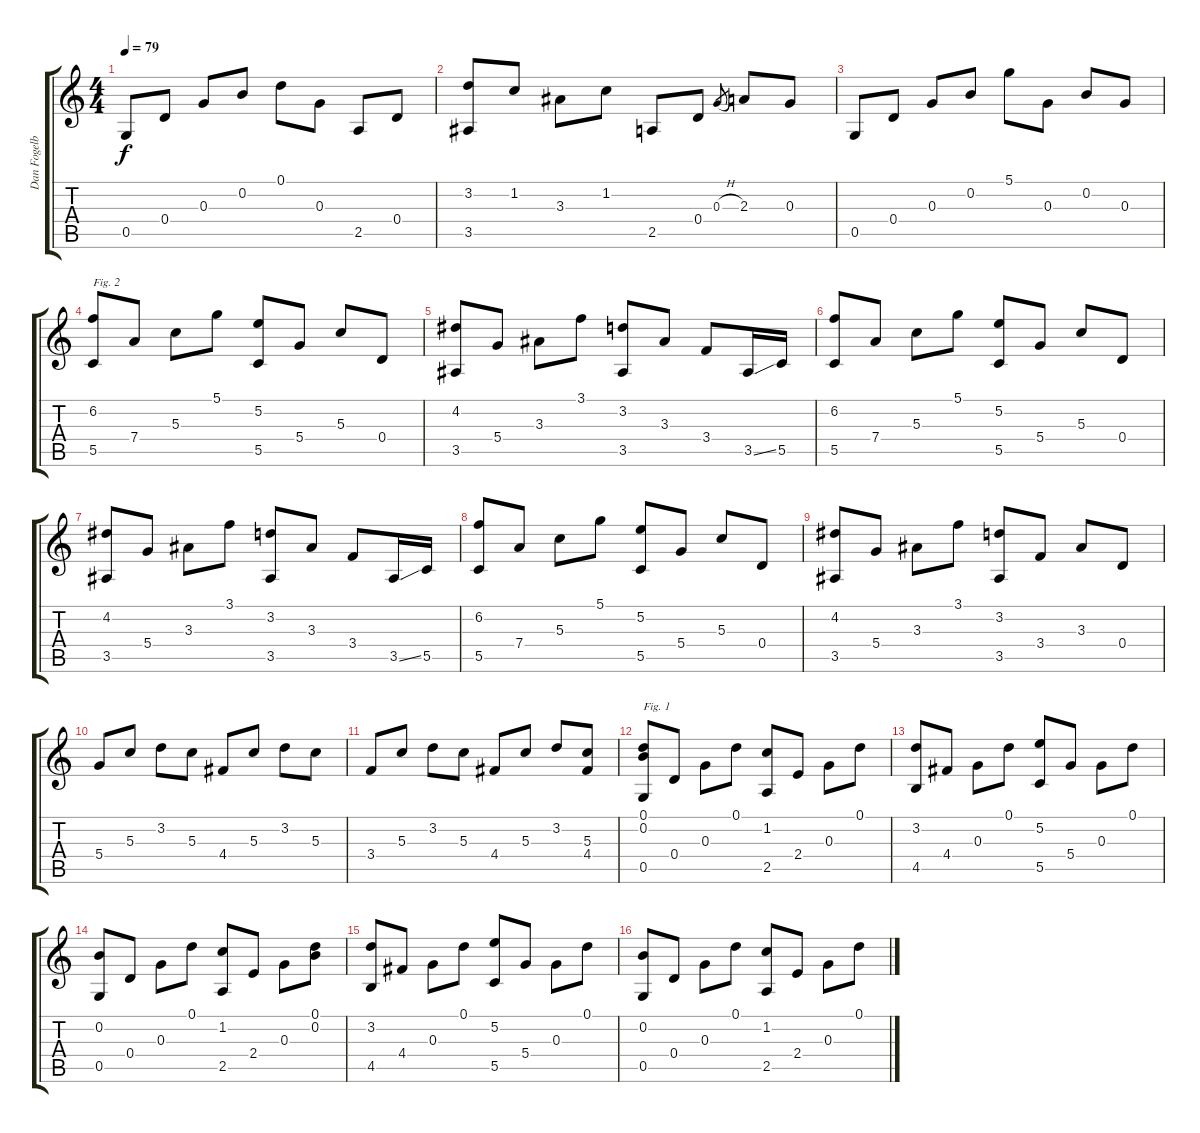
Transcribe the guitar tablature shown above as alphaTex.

\track ("Dan Fogelberg" "Dan Fogelb") {instrument acousticguitarnylon}
\staff {score tabs}
\tuning (D4 B3 G3 D3 G2 D2) {hide}
\ts (4 4)
\tempo 79
\clef g2
\ks c
0.5.8{dy f} 0.4.8 0.3.8 0.2.8 0.1.8 0.3.8 2.5.8 0.4.8 |
(3.2 3.5).8 1.2.8 3.3.8 1.2.8 2.5.8 0.4.8 0.3{h}.8{gr} 2.3.8 0.3.8 |
0.5.8 0.4.8 0.3.8 0.2.8 5.1.8 0.3.8 0.2.8 0.3.8 |
(6.2 5.5).8{txt "Fig. 2"} 7.4.8 5.3.8 5.1.8 (5.2 5.5).8 5.4.8 5.3.8 0.4.8 |
(4.2 3.5).8 5.4.8 3.3.8 3.1.8 (3.2 3.5).8 3.3.8 3.4.8 3.5{ss}.16 5.5.16 |
(6.2 5.5).8 7.4.8 5.3.8 5.1.8 (5.2 5.5).8 5.4.8 5.3.8 0.4.8 |
(4.2 3.5).8 5.4.8 3.3.8 3.1.8 (3.2 3.5).8 3.3.8 3.4.8 3.5{ss}.16 5.5.16 |
(6.2 5.5).8 7.4.8 5.3.8 5.1.8 (5.2 5.5).8 5.4.8 5.3.8 0.4.8 |
(4.2 3.5).8 5.4.8 3.3.8 3.1.8 (3.2 3.5).8 3.4.8 3.3.8 0.4.8 |
5.4.8 5.3.8 3.2.8 5.3.8 4.4.8 5.3.8 3.2.8 5.3.8 |
3.4.8 5.3.8 3.2.8 5.3.8 4.4.8 5.3.8 3.2.8 (5.3 4.4).8 |
(0.1 0.2 0.5).8{txt "Fig. 1"} 0.4.8 0.3.8 0.1.8 (1.2 2.5).8 2.4.8 0.3.8 0.1.8 |
(3.2 4.5).8 4.4.8 0.3.8 0.1.8 (5.2 5.5).8 5.4.8 0.3.8 0.1.8 |
(0.2 0.5).8 0.4.8 0.3.8 0.1.8 (1.2 2.5).8 2.4.8 0.3.8 (0.1 0.2).8 |
(3.2 4.5).8 4.4.8 0.3.8 0.1.8 (5.2 5.5).8 5.4.8 0.3.8 0.1.8 |
(0.2 0.5).8 0.4.8 0.3.8 0.1.8 (1.2 2.5).8 2.4.8 0.3.8 0.1.8
